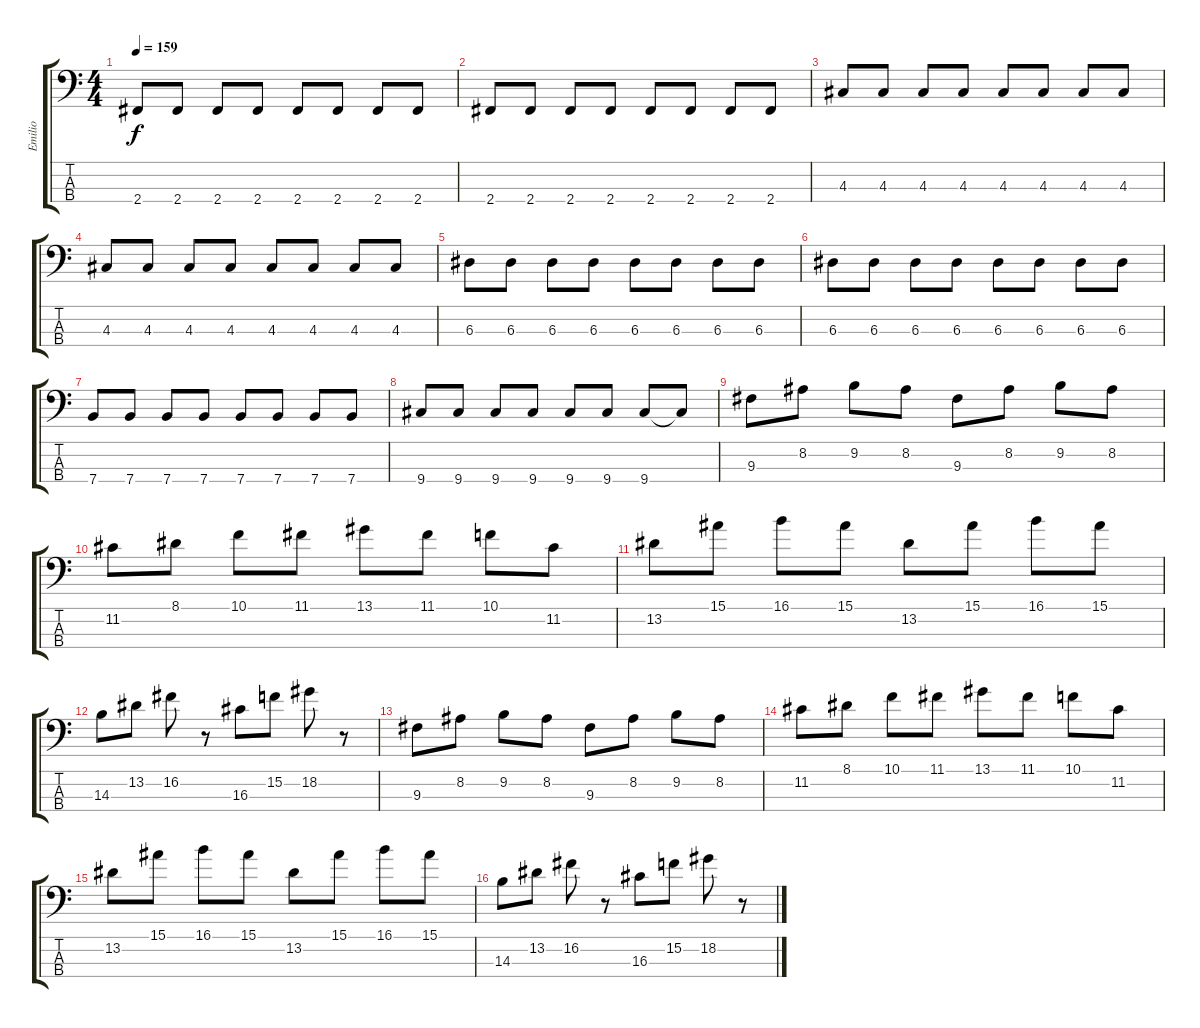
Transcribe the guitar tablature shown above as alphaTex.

\track ("Emilio" "Emilio") {instrument electricbassfinger}
\staff {score tabs}
\tuning (G2 D2 A1 E1) {hide}
\ts (4 4)
\tempo 159
\clef f4
\ks c
2.4.8{dy f} 2.4.8 2.4.8 2.4.8 2.4.8 2.4.8 2.4.8 2.4.8 |
2.4.8 2.4.8 2.4.8 2.4.8 2.4.8 2.4.8 2.4.8 2.4.8 |
4.3.8 4.3.8 4.3.8 4.3.8 4.3.8 4.3.8 4.3.8 4.3.8 |
4.3.8 4.3.8 4.3.8 4.3.8 4.3.8 4.3.8 4.3.8 4.3.8 |
6.3.8 6.3.8 6.3.8 6.3.8 6.3.8 6.3.8 6.3.8 6.3.8 |
6.3.8 6.3.8 6.3.8 6.3.8 6.3.8 6.3.8 6.3.8 6.3.8 |
7.4.8 7.4.8 7.4.8 7.4.8 7.4.8 7.4.8 7.4.8 7.4.8 |
9.4.8 9.4.8 9.4.8 9.4.8 9.4.8 9.4.8 9.4.8 9.4{t}.8 |
9.3.8 8.2.8 9.2.8 8.2.8 9.3.8 8.2.8 9.2.8 8.2.8 |
11.2.8 8.1.8 10.1.8 11.1.8 13.1.8 11.1.8 10.1.8 11.2.8 |
13.2.8 15.1.8 16.1.8 15.1.8 13.2.8 15.1.8 16.1.8 15.1.8 |
14.3.8 13.2.8 16.2.8 r.8 16.3.8 15.2.8 18.2.8 r.8 |
9.3.8 8.2.8 9.2.8 8.2.8 9.3.8 8.2.8 9.2.8 8.2.8 |
11.2.8 8.1.8 10.1.8 11.1.8 13.1.8 11.1.8 10.1.8 11.2.8 |
13.2.8 15.1.8 16.1.8 15.1.8 13.2.8 15.1.8 16.1.8 15.1.8 |
14.3.8 13.2.8 16.2.8 r.8 16.3.8 15.2.8 18.2.8 r.8
